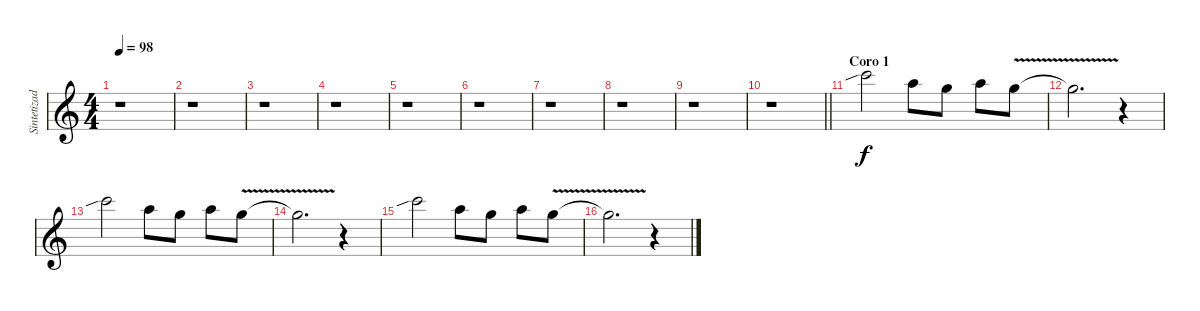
\track ("Sintetizador" "Sintetizad") {instrument pad4choir}
\staff {score}
\tuning (E4 B3 G3 D3 A2 E2) {hide}
\ts (4 4)
\tempo 98
\clef g2
\ks c
r.1{dy f} |
r.1 |
r.1 |
r.1 |
r.1 |
r.1 |
r.1 |
r.1 |
r.1 |
\barLineRight lightlight
r.1 |
\section ("" "Coro 1")
20.1{sib}.2 17.1.8 20.2.8 17.1.8 20.2{v}.8 |
20.2{t}.2{d} r.4 |
20.1{sib}.2 17.1.8 20.2.8 17.1.8 20.2{v}.8 |
20.2{t}.2{d} r.4 |
20.1{sib}.2 17.1.8 20.2.8 17.1.8 20.2{v}.8 |
20.2{t}.2{d} r.4
